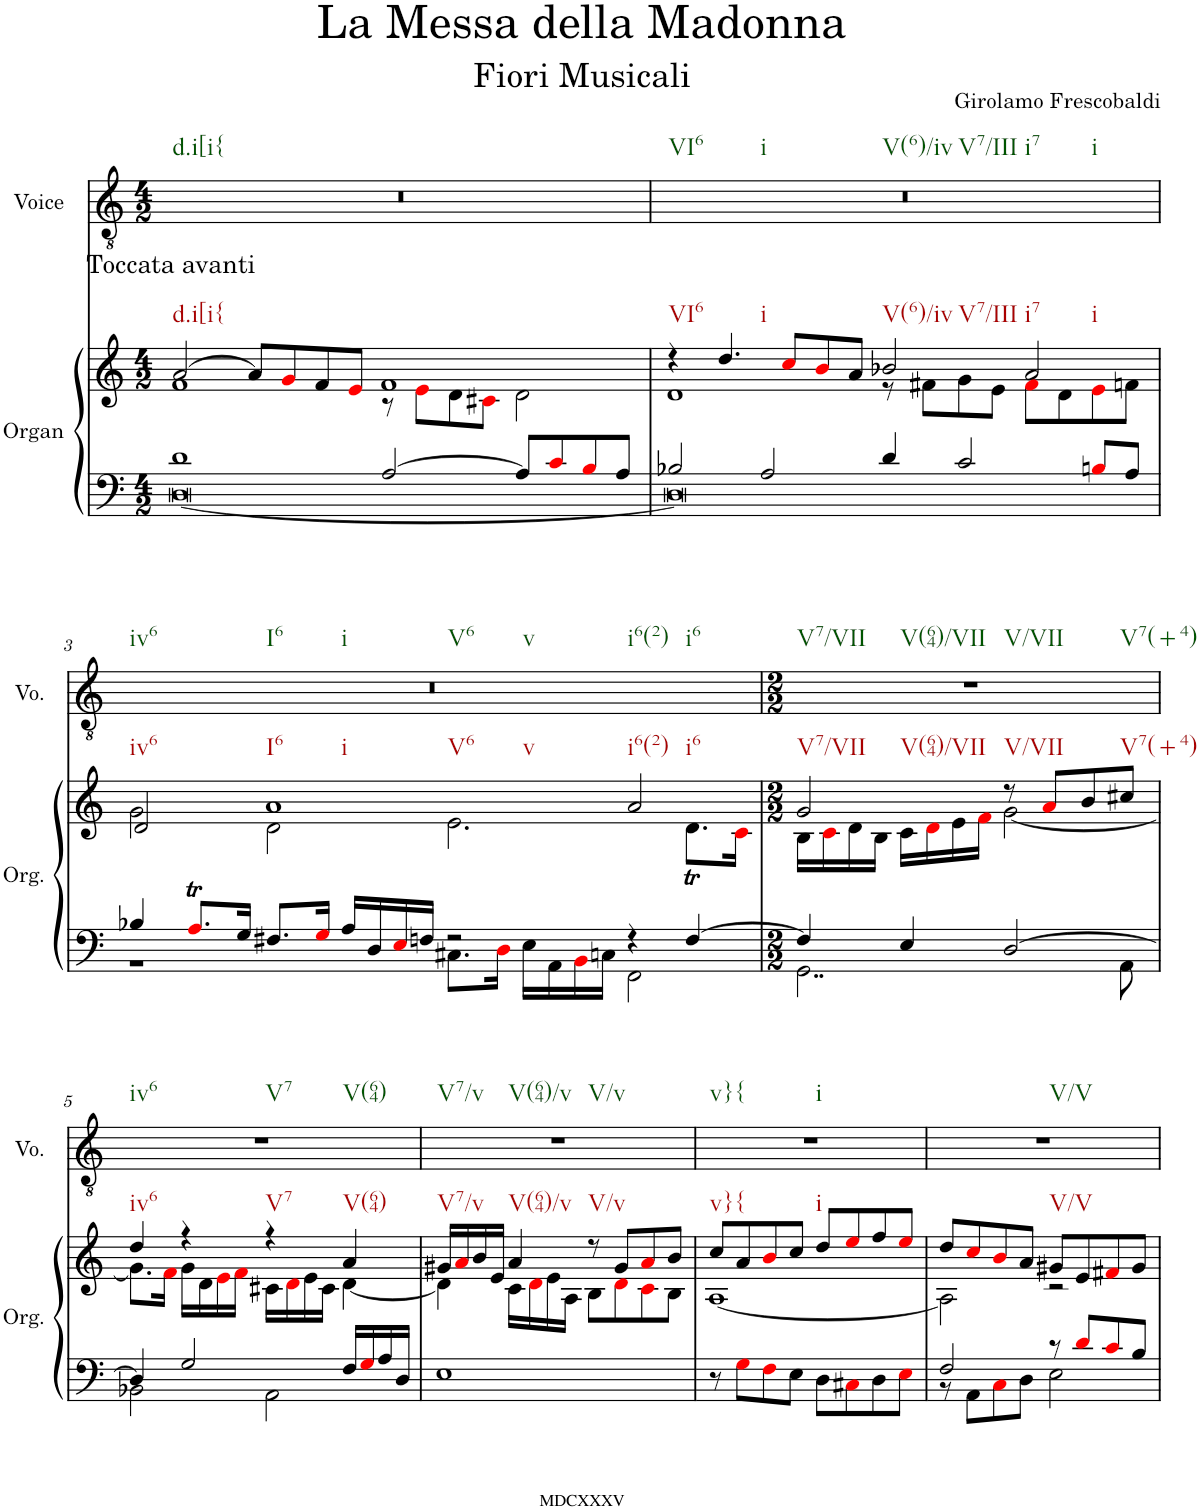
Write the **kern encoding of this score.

**kern	**kern	**kern
*part2	*part2	*part1
*staff3	*staff2	*staff1
*I"Organ	*	*I"Voice
*I'Org.	*	*I'Vo.
*clefF4	*clefG2	*clefGv2
*k[]	*k[]	*k[]
*M4/2	*M4/2	*M4/2
=1	=1	=1
*^	*^	*
!	!	!	!	!LO:TX:b:t=d.i[i{
!	!	!LO:TX:a:t=Toccata avanti	!	!
!	!	!LO:TX:b:t=d.i[i{	!	!
1d	[0D	[2a/	1f	0r
.	.	8a/L]	.	.
.	.	8gi/	.	.
.	.	8f/	.	.
.	.	8ei/J	.	.
[2A/	.	1f	8r	.
.	.	.	8ei\L	.
.	.	.	8d\	.
.	.	.	8c#Xi\J	.
8A/L]	.	.	2d\	.
8ci/	.	.	.	.
8Bi/	.	.	.	.
8A/J	.	.	.	.
=2	=2	=2	=2	=2
!	!	!	!	!LO:TX:b:t=VI6
!	!	!	!	!LO:TX:b:t=i
!	!	!	!	!LO:TX:b:t=V(6)/iv
!	!	!	!	!LO:TX:b:t=V7/III
!	!	!	!	!LO:TX:b:t=i7
!	!	!	!	!LO:TX:b:t=i
!	!	!LO:TX:b:t=VI6	!	!
2B-X/	0D]	4r	1d	0r
!	!	!LO:TX:b:t=i	!	!
.	.	4.dd/	.	.
2A/	.	.	.	.
.	.	8cci/L	.	.
.	.	8bi/	.	.
.	.	8a/J	.	.
!	!	!LO:TX:b:t=V(6)/iv	!	!
!	!	!LO:TX:b:t=V7/III	!	!
4d/	.	2b-X/	8r	.
.	.	.	8f#X\L	.
2c/	.	.	8g\	.
.	.	.	8e\J	.
!	!	!LO:TX:b:t=i7	!	!
!	!	!LO:TX:b:t=i	!	!
.	.	2a/	8f#i\L	.
.	.	.	8d\	.
8Bni/L	.	.	8ei\	.
8A/J	.	.	8fn\J	.
!!LO:LB:g=z
=3	=3	=3	=3	=3
!	!	!	!	!LO:TX:b:t=iv6
!	!	!	!	!LO:TX:b:t=I6
!	!	!	!	!LO:TX:b:t=i
!	!	!	!	!LO:TX:b:t=V6
!	!	!	!	!LO:TX:b:t=v
!	!	!	!	!LO:TX:b:t=i6(2)
!	!	!	!	!LO:TX:b:t=i6
!	!	!LO:TX:b:t=iv6	!	!
4B-X/	1r	2d/	2g\	0r
8.ATi/L	.	.	.	.
16G/Jk	.	.	.	.
!	!	!LO:TX:b:t=I6	!	!
!	!	!LO:TX:b:t=i	!	!
!	!	!LO:TX:b:t=V6	!	!
!	!	!LO:TX:b:t=v	!	!
8.F#X/L	.	1a	2d\	.
16Gi/Jk	.	.	.	.
16A/LL	.	.	.	.
16D/	.	.	.	.
16Ei/	.	.	.	.
16Fn/JJ	.	.	.	.
2r	8.C#X\L	.	2.e\	.
.	16Di\Jk	.	.	.
.	16E\LL	.	.	.
.	16AA\	.	.	.
.	16BBi\	.	.	.
.	16Cn\JJ	.	.	.
!	!	!LO:TX:b:t=i6(2)	!	!
!	!	!LO:TX:b:t=i6	!	!
4r	2FF\	2a/	.	.
[4F/	.	.	8.dT\L	.
.	.	.	16ci\Jk	.
=4	=4	=4	=4	=4
*M2/2	*	*M2/2	*	*M2/2
!	!	!	!	!LO:TX:b:t=V7/VII
!	!	!	!	!LO:TX:b:t=V(64)/VII
!	!	!	!	!LO:TX:b:t=V/VII
!	!	!	!	!LO:TX:b:t=V7(+4)
!	!	!LO:TX:b:t=V7/VII	!	!
!	!	!LO:TX:b:t=V(64)/VII	!	!
4F/]	2..GG\	2g/	16B\LL	1r
.	.	.	16ci\	.
.	.	.	16d\	.
.	.	.	16B\JJ	.
4E/	.	.	16c\LL	.
.	.	.	16di\	.
.	.	.	16e\	.
.	.	.	16fi\JJ	.
!	!	!LO:TX:b:t=V/VII	!	!
[2D/	.	8r	[2g\	.
.	.	8ai/L	.	.
.	.	8b/	.	.
!	!	!LO:TX:b:t=V7(+4)	!	!
.	8AA\	8cc#X/J	.	.
!!LO:LB:g=z
=5	=5	=5	=5	=5
!	!	!	!	!LO:TX:b:t=iv6
!	!	!	!	!LO:TX:b:t=V7
!	!	!	!	!LO:TX:b:t=V(64)
!	!	!LO:TX:b:t=iv6	!	!
4D/]	2BB-X\	4dd/	8.g\L]	1r
.	.	.	16fi\Jk	.
2G/	.	4r	16g\LL	.
.	.	.	16d\	.
.	.	.	16ei\	.
.	.	.	16fi\JJ	.
!	!	!LO:TX:b:t=V7	!	!
.	2AA\	4r	16c#X\LL	.
.	.	.	16di\	.
.	.	.	16e\	.
.	.	.	16c#\JJ	.
!	!	!LO:TX:b:t=V(64)	!	!
16F/LL	.	4a/	[4d\	.
16Gi/	.	.	.	.
16A/	.	.	.	.
16D/JJ	.	.	.	.
*v	*v	*	*	*
=6	=6	=6	=6
!	!	!	!LO:TX:b:t=V7/v
!	!	!	!LO:TX:b:t=V(64)/v
!	!	!	!LO:TX:b:t=V/v
!	!LO:TX:b:t=V7/v	!	!
1E	16g#X/LL	4d\]	1r
.	16ai/	.	.
.	16b/	.	.
.	16e/JJ	.	.
!	!LO:TX:b:t=V(64)/v	!	!
.	4a/	16c\LL	.
.	.	16di\	.
.	.	16e\	.
.	.	16A\JJ	.
!	!LO:TX:b:t=V/v	!	!
.	8r	8B\L	.
.	8g#/L	8di\	.
.	8ai/	8ci\	.
.	8b/J	8B\J	.
=7	=7	=7	=7
!	!	!	!LO:TX:b:t=v}{
!	!	!	!LO:TX:b:t=i
!	!LO:TX:b:t=v}{	!	!
8r	8cc/L	[1A	1r
8Gi\L	8a/	.	.
8Fi\	8bi/	.	.
8E\J	8cc/J	.	.
!	!LO:TX:b:t=i	!	!
8D\L	8dd/L	.	.
8C#Xi\	8eei/	.	.
8D\	8ff/	.	.
8Ei\J	8eei/J	.	.
=8	=8	=8	=8
*^	*	*	*
!	!	!	!	!LO:TX:b:t=V/V
2F/	8r	8dd/L	2A\]	1r
.	8AA\L	8cci/	.	.
.	8Ci\	8bi/	.	.
.	8D\J	8a/J	.	.
!	!	!LO:TX:b:t=V/V	!	!
8r	2E\	8g#X/L	2r	.
8di/L	.	8e/	.	.
8ci/	.	8f#Xi/	.	.
8B/J	.	8g#/J	.	.
*v	*v	*	*	*
*	*v	*v	*
=	=	=
*-	*-	*-
